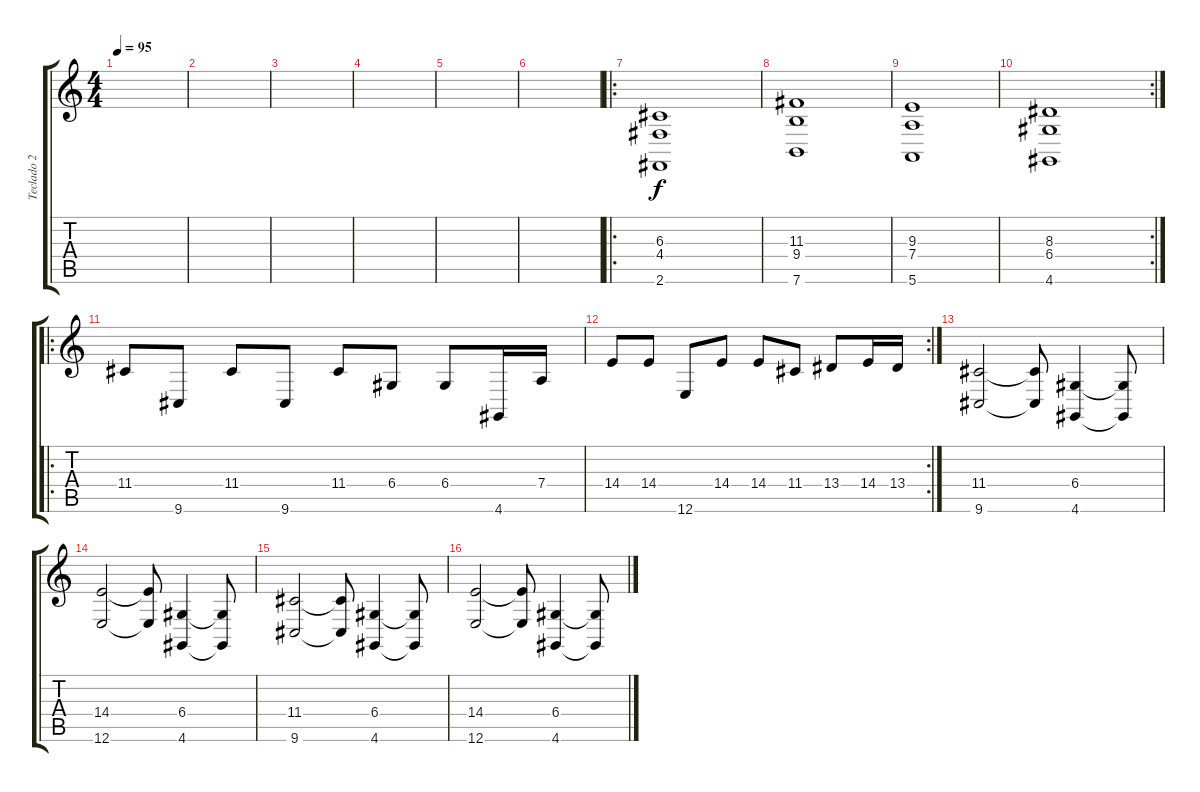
\track ("Teclado 2" "Teclado 2") {instrument violin}
\staff {score tabs}
\tuning (E4 B3 G3 D3 A2 E2) {hide}
\ts (4 4)
\tempo 95
\clef g2
\ks c
|
|
|
|
|
|
\ro
(6.3 4.4 2.6).1{volume 13 instrument churchorgan} |
(11.3 9.4 7.6).1 |
(9.3 7.4 5.6).1 |
\rc 2
(8.3 6.4 4.6).1 |
\ro
11.4.8{volume 8 instrument glockenspiel} 9.6.8 11.4.8 9.6.8 11.4.8 6.4.8 6.4.8 4.6.16 7.4.16 |
\rc 2
14.4.8 14.4.8 12.6.8 14.4.8 14.4.8 11.4.8 13.4.8 14.4.16 13.4.16 |
(11.4 9.6).2{volume 4 instrument ocarina} (11.4{t} 9.6{t}).8 (6.4 4.6).4 (6.4{t} 4.6{t}).8 |
(14.4 12.6).2 (14.4{t} 12.6{t}).8 (6.4 4.6).4 (6.4{t} 4.6{t}).8 |
(11.4 9.6).2{volume 4 instrument ocarina} (11.4{t} 9.6{t}).8 (6.4 4.6).4 (6.4{t} 4.6{t}).8 |
(14.4 12.6).2 (14.4{t} 12.6{t}).8 (6.4 4.6).4 (6.4{t} 4.6{t}).8
